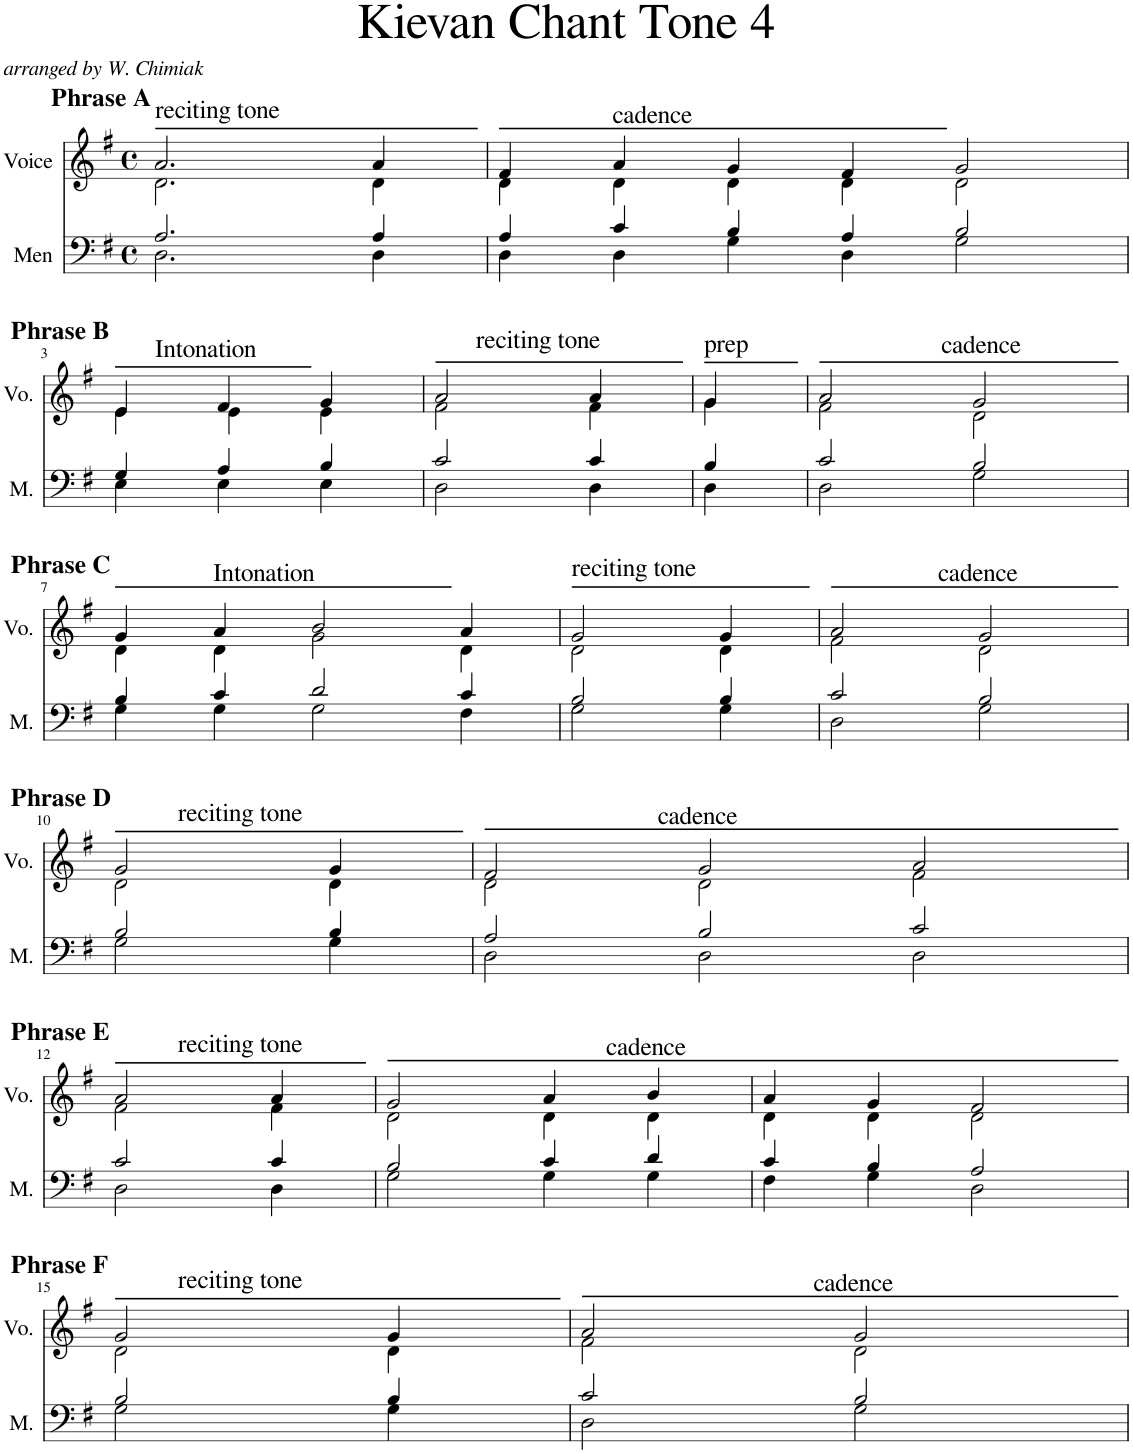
**kern	**kern
*part2	*part1
*staff2	*staff1
*I"Men	*I"Voice
*I'M.	*I'Vo.
*clefF4	*clefG2
*k[f#]	*k[f#]
*M4/4	*M4/4
*met(c)	*met(c)
=1	=1
*^	*^
!	!	!LO:TX:a:t=reciting tone	!
!	!	!LO:TX:a:B:t=Phrase A	!
2.A/	2.D\	2.a/	2.d\
4A/	4D\	4a/	4d\
=2	=2	=2	=2
4A/	4D\	4f#/	4d\
!	!	!LO:TX:a:t=cadence	!
4c/	4D\	4a/	4d\
4B/	4G\	4g/	4d\
4A/	4D\	4f#/	4d\
2B/	2G\	2g/	2d\
!!LO:LB:g=z	!!
=3	=3	=3	=3
!	!	!LO:TX:a:t=Intonation	!
!	!	!LO:TX:a:B:t=Phrase B	!
4G/	4E\	4e/	4e\
4A/	4E\	4f#/	4e\
4B/	4E\	4g/	4e\
=4	=4	=4	=4
!	!	!LO:TX:a:t=reciting tone	!
2c/	2D\	2a/	2f#\
4c/	4D\	4a/	4f#\
=5	=5	=5	=5
!	!	!LO:TX:a:t=prep	!
4B/	4D\	4g/	4g\
=6	=6	=6	=6
2c/	2D\	2a/	2f#\
!	!	!LO:TX:a:t=cadence	!
2B/	2G\	2g/	2d\
!!LO:LB:g=z	!!
=7	=7	=7	=7
!	!	!LO:TX:a:B:t=Phrase C	!
4B/	4G\	4g/	4d\
!	!	!LO:TX:a:t=Intonation	!
4c/	4G\	4a/	4d\
2d/	2G\	2b/	2g\
4c/	4F#\	4a/	4d\
=8	=8	=8	=8
!	!	!LO:TX:a:t=reciting tone	!
2B/	2G\	2g/	2d\
4B/	4G\	4g/	4d\
=9	=9	=9	=9
2c/	2D\	2a/	2f#\
!	!	!LO:TX:a:t=cadence	!
2B/	2G\	2g/	2d\
!!LO:LB:g=z	!!
=10	=10	=10	=10
!	!	!LO:TX:a:B:t=Phrase D	!
!	!	!LO:TX:a:t=reciting tone	!
2B/	2G\	2g/	2d\
4B/	4G\	4g/	4d\
=11	=11	=11	=11
2A/	2D\	2f#/	2d\
!	!	!LO:TX:a:t=cadence	!
2B/	2D\	2g/	2d\
2c/	2D\	2a/	2f#\
!!LO:LB:g=z	!!
=12	=12	=12	=12
!	!	!LO:TX:a:B:t=Phrase E	!
!	!	!LO:TX:a:t=reciting tone	!
2c/	2D\	2a/	2f#\
4c/	4D\	4a/	4f#\
=13	=13	=13	=13
2B/	2G\	2g/	2d\
4c/	4G\	4a/	4d\
!	!	!LO:TX:a:t=cadence	!
4d/	4G\	4b/	4d\
=14	=14	=14	=14
4c/	4F#\	4a/	4d\
4B/	4G\	4g/	4d\
2A/	2D\	2f#/	2d\
!!LO:LB:g=z	!!
=15	=15	=15	=15
!	!	!LO:TX:a:B:t=Phrase F	!
!	!	!LO:TX:a:t=reciting tone	!
2B/	2G\	2g/	2d\
4B/	4G\	4g/	4d\
=16	=16	=16	=16
2c/	2D\	2a/	2f#\
!	!	!LO:TX:a:t=cadence	!
2B/	2G\	2g/	2d\
*v	*v	*	*
*	*v	*v
=	=
*-	*-
